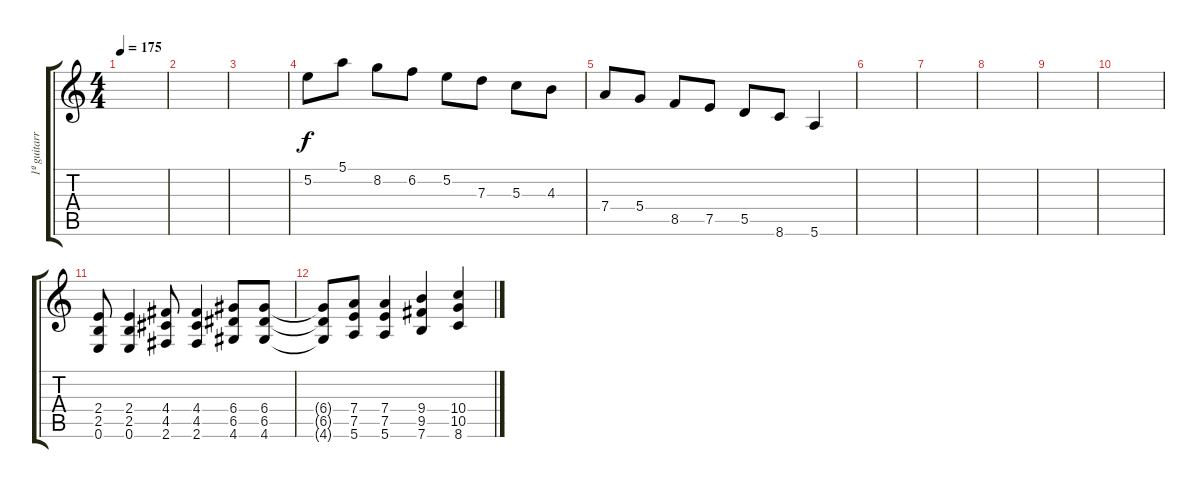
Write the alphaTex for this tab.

\track ("1ª guitarra" "1ª guitarr") {instrument overdrivenguitar}
\staff {score tabs}
\tuning (E4 B3 G3 D3 A2 E2) {hide}
\ts (4 4)
\tempo 175
\clef g2
\ks c
|
|
|
5.2.8 5.1.8 8.2.8 6.2.8 5.2.8 7.3.8 5.3.8 4.3.8 |
7.4.8 5.4.8 8.5.8 7.5.8 5.5.8 8.6.8 5.6.4 |
|
|
|
|
|
(2.4 2.5 0.6).8 (2.4 2.5 0.6).4 (4.4 4.5 2.6).8 (4.4 4.5 2.6).4 (6.4 6.5 4.6).8 (6.4 6.5 4.6).8 |
(6.4{t} 6.5{t} 4.6{t}).8 (7.4 7.5 5.6).8 (7.4 7.5 5.6).4 (9.4 9.5 7.6).4 (10.4 10.5 8.6).4
